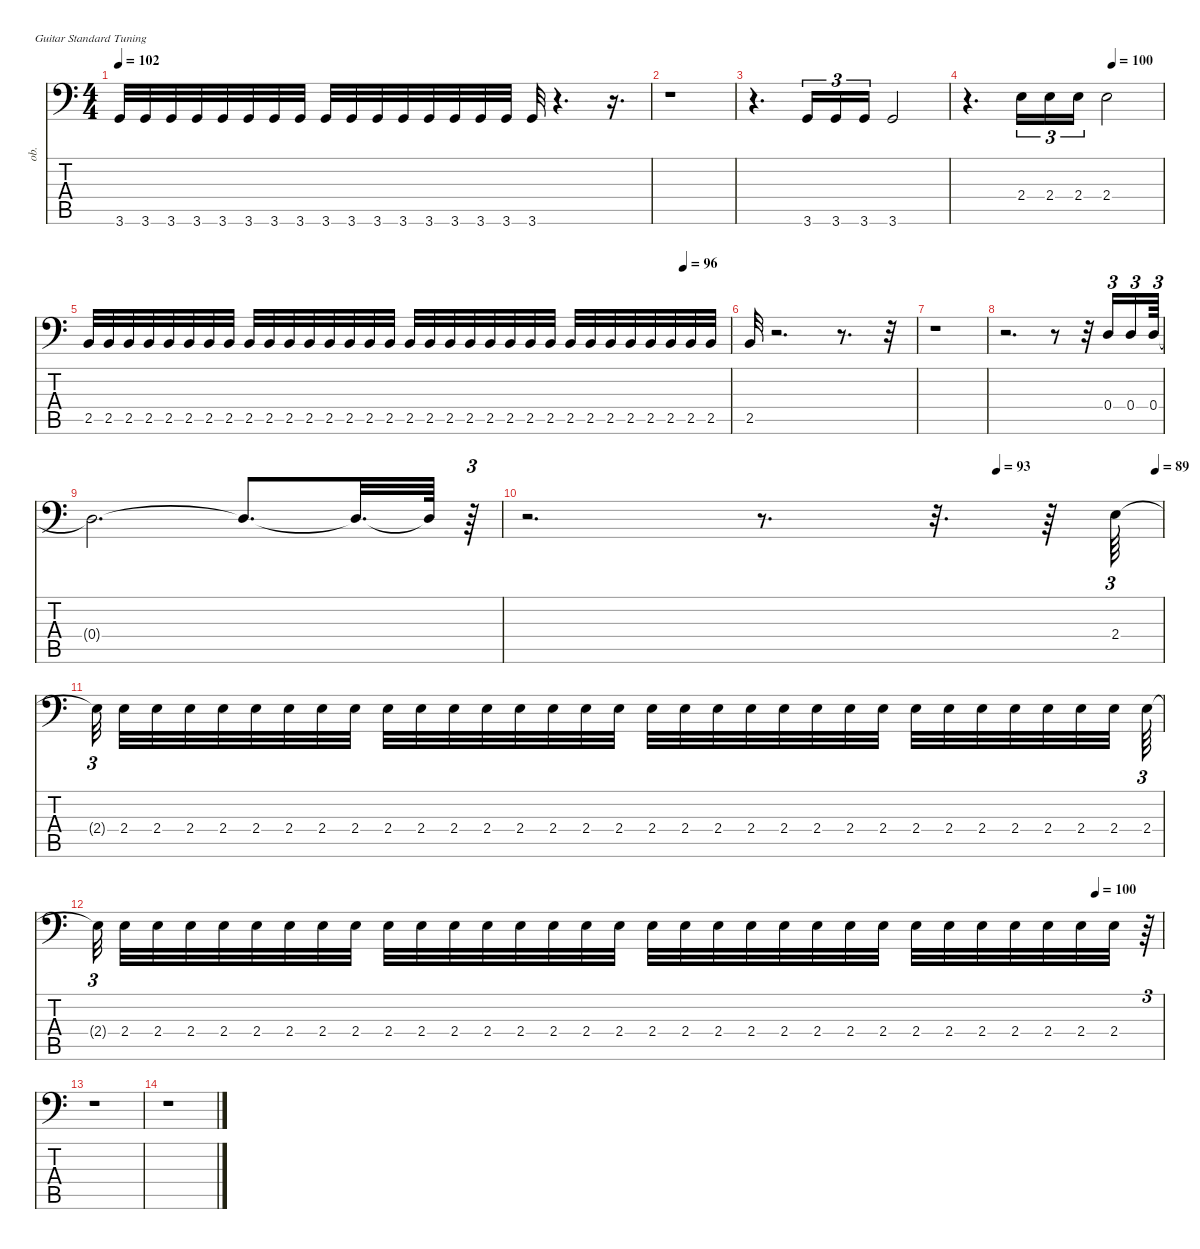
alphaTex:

\defaultSystemsLayout 4
\hideDynamics
\bracketExtendMode nobrackets
\otherSystemsTrackNameOrientation horizontal
\track ("Track 8" "ob.") {instrument oboe}
\staff {score tabs}
\tuning (E4 B3 G3 D3 A2 E2)
\ts (4 4)
\tempo 102
\clef f4
\ks c
3.6.32{dy mf beam Up} 3.6.32{beam Up} 3.6.32{beam Up} 3.6.32{beam Up} 3.6.32{dy mp beam Up} 3.6.32{beam Up} 3.6.32{beam Up} 3.6.32{beam Up} 3.6.32{beam Up} 3.6.32{beam Up} 3.6.32{beam Up} 3.6.32{beam Up} 3.6.32{dy p beam Up} 3.6.32{beam Up} 3.6.32{beam Up} 3.6.32{beam Up} 3.6.32{dy mf beam Up} r.4{d beam Up} r.16{d beam Up} |
r.1{beam Down} |
r.4{d beam Down} 3.6.16{tu (3 2) dy ff beam Up} 3.6.16{tu (3 2) beam Up} 3.6.16{tu (3 2) beam Up} 3.6.2{beam Up} |
\tempo (100 0.742268)
r.4{d beam Down} 2.4.16{tu (3 2) beam Down} 2.4.16{tu (3 2) beam Down} 2.4.16{tu (3 2) beam Down} 2.4.2{dy fff beam Down} |
\tempo (96 0.927835)
2.5.32{dy f beam Up} 2.5.32{beam Up} 2.5.32{dy mf beam Up} 2.5.32{beam Up} 2.5.32{beam Up} 2.5.32{dy mp beam Up} 2.5.32{beam Up} 2.5.32{beam Up} 2.5.32{beam Up} 2.5.32{beam Up} 2.5.32{beam Up} 2.5.32{beam Up} 2.5.32{beam Up} 2.5.32{beam Up} 2.5.32{beam Up} 2.5.32{beam Up} 2.5.32{beam Up} 2.5.32{beam Up} 2.5.32{beam Up} 2.5.32{beam Up} 2.5.32{beam Up} 2.5.32{beam Up} 2.5.32{dy mf beam Up} 2.5.32{beam Up} 2.5.32{beam Up} 2.5.32{beam Up} 2.5.32{beam Up} 2.5.32{beam Up} 2.5.32{beam Up} 2.5.32{beam Up} 2.5.32{beam Up} 2.5.32{beam Up} |
2.5.32{dy ff beam Up} r.2{d beam Up} r.8{d beam Up} r.32{beam Up} |
r.1{beam Down} |
r.2{d beam Down} r.8{beam Down} r.32{beam Down} 0.4.16{tu (3 2) dy f beam Up} 0.4.16{tu (3 2) beam Up} 0.4.64{tu (3 2) dy ff beam Up} |
0.4{t}.2{d dy f beam Down} 0.4{t}.8{d beam Up} 0.4{t}.32{d beam Up} 0.4{t}.64{beam Up} r.64{tu (3 2) beam Up} |
\tempo (93 0.739583)
\tempo (89 0.989583)
r.2{d beam Down} r.8{d beam Down} r.32{d beam Down} r.64{beam Down} 2.4.64{tu (3 2) beam Down} |
2.4{t}.32{tu (3 2) beam Down} 2.4.32{beam Down} 2.4.32{dy mf beam Down} 2.4.32{beam Down} 2.4.32{beam Down} 2.4.32{beam Down} 2.4.32{dy mp beam Down} 2.4.32{beam Down} 2.4.32{beam Down} 2.4.32{beam Down} 2.4.32{beam Down} 2.4.32{beam Down} 2.4.32{beam Down} 2.4.32{beam Down} 2.4.32{beam Down} 2.4.32{beam Down} 2.4.32{beam Down} 2.4.32{beam Down} 2.4.32{beam Down} 2.4.32{beam Down} 2.4.32{beam Down} 2.4.32{beam Down} 2.4.32{beam Down} 2.4.32{beam Down} 2.4.32{beam Down} 2.4.32{beam Down} 2.4.32{dy mf beam Down} 2.4.32{beam Down} 2.4.32{beam Down} 2.4.32{beam Down} 2.4.32{beam Down} 2.4.32{beam Down} 2.4.64{tu (3 2) beam Down} |
\tempo (100 0.9375)
2.4{t}.32{tu (3 2) dy f beam Down} 2.4.32{dy mf beam Down} 2.4.32{beam Down} 2.4.32{beam Down} 2.4.32{beam Down} 2.4.32{beam Down} 2.4.32{beam Down} 2.4.32{beam Down} 2.4.32{dy f beam Down} 2.4.32{beam Down} 2.4.32{beam Down} 2.4.32{beam Down} 2.4.32{beam Down} 2.4.32{beam Down} 2.4.32{beam Down} 2.4.32{beam Down} 2.4.32{beam Down} 2.4.32{beam Down} 2.4.32{beam Down} 2.4.32{dy mf beam Down} 2.4.32{beam Down} 2.4.32{beam Down} 2.4.32{beam Down} 2.4.32{beam Down} 2.4.32{beam Down} 2.4.32{dy mp beam Down} 2.4.32{beam Down} 2.4.32{beam Down} 2.4.32{beam Down} 2.4.32{beam Down} 2.4.32{dy p beam Down} 2.4.32{beam Down} r.64{tu (3 2) beam Down} |
r.1{beam Down} |
r.1{beam Down}
